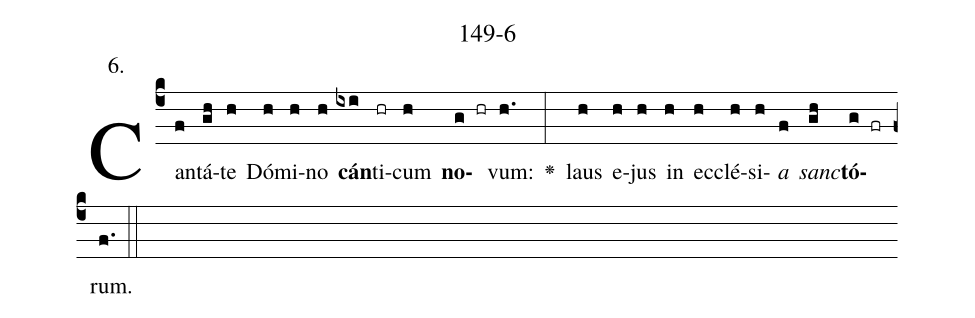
name: 149-6;
annotation: 6.;
%%
(c4)Can(f)tá(gh)te(h) Dó(h)mi(h)no(h) <b>cán</b>(ixi)ti(hr)cum(h) <b>no</b>(g hr)vum:(h.) <v>\greheightstar</v>(:) laus(h) e(h)jus(h) in(h) ec(h)clé(h)si(h)<i>a</i>(f) <i>sanc</i>(gh)<b>tó</b>(g fr)rum.(f.) (::)


%E(h) u(h) o(f) u(gh) a(g) e.(f.) (::)
